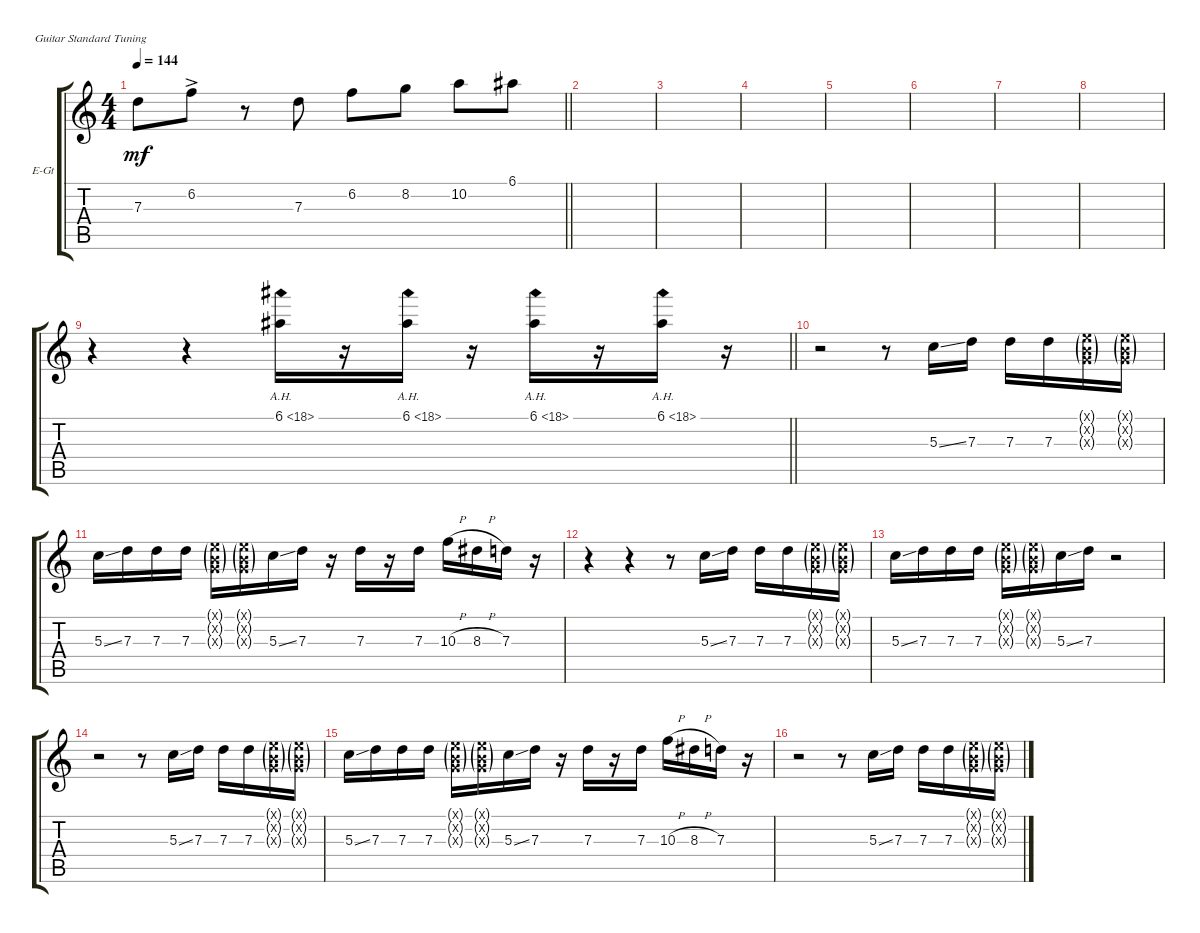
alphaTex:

\bracketExtendMode groupsimilarinstruments
\firstSystemTrackNameOrientation horizontal
\otherSystemsTrackNameOrientation horizontal
\track ("Left" "E-Gt") {instrument distortionguitar}
\staff {score tabs}
\tuning (E4 B3 G3 D3 A2 E2)
\ts (4 4)
\tempo 144
\clef g2
\barLineRight lightlight
\ks c
7.3.8{dy mf} 6.2{ac}.8 r.8 7.3.8 6.2.8 8.2.8 10.2.8 6.1.8 |
|
|
|
|
|
|
|
\barLineRight lightlight
r.4 r.4 6.1{ah 12}.16 r.16 6.1{ah 12}.16 r.16 6.1{ah 12}.16 r.16 6.1{ah 12}.16 r.16 |
r.2 r.8 5.3{ss}.16 7.3.16 7.3.16 7.3.16 (0.3{g x} 0.2{g x} 0.1{g x}).16 (0.3{g x} 0.2{g x} 0.1{g x}).16 |
5.3{ss}.16 7.3.16 7.3.16 7.3.16 (0.3{g x} 0.2{g x} 0.1{g x}).16 (0.3{g x} 0.2{g x} 0.1{g x}).16 5.3{ss}.16 7.3.16 r.16 7.3.16 r.16 7.3.16 10.3{h}.16 8.3{h}.16 7.3.16 r.16 |
r.4 r.4 r.8 5.3{ss}.16 7.3.16 7.3.16 7.3.16 (0.3{g x} 0.2{g x} 0.1{g x}).16 (0.3{g x} 0.2{g x} 0.1{g x}).16 |
5.3{ss}.16 7.3.16 7.3.16 7.3.16 (0.3{g x} 0.2{g x} 0.1{g x}).16 (0.3{g x} 0.2{g x} 0.1{g x}).16 5.3{ss}.16 7.3.16 r.2 |
r.2 r.8 5.3{ss}.16 7.3.16 7.3.16 7.3.16 (0.3{g x} 0.2{g x} 0.1{g x}).16 (0.3{g x} 0.2{g x} 0.1{g x}).16 |
5.3{ss}.16 7.3.16 7.3.16 7.3.16 (0.3{g x} 0.2{g x} 0.1{g x}).16 (0.3{g x} 0.2{g x} 0.1{g x}).16 5.3{ss}.16 7.3.16 r.16 7.3.16 r.16 7.3.16 10.3{h}.16 8.3{h}.16 7.3.16 r.16 |
r.2 r.8 5.3{ss}.16 7.3.16 7.3.16 7.3.16 (0.3{g x} 0.2{g x} 0.1{g x}).16 (0.3{g x} 0.2{g x} 0.1{g x}).16
